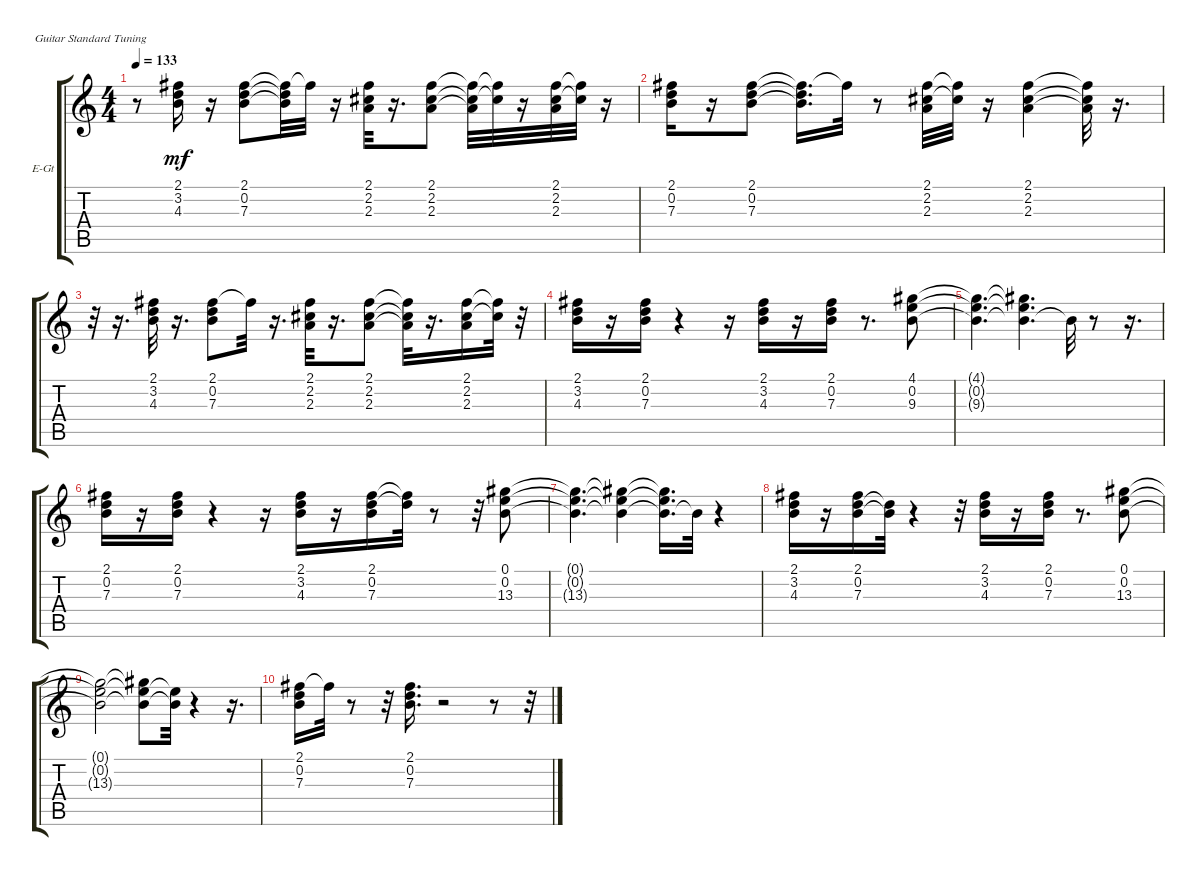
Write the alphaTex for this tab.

\defaultSystemsLayout 4
\bracketExtendMode groupsimilarinstruments
\firstSystemTrackNameOrientation horizontal
\otherSystemsTrackNameOrientation horizontal
\track ("Electric Guitar" "E-Gt") {instrument electricguitarclean}
\staff {score tabs}
\tuning (E4 B3 G3 D3 A2 E2)
\ts (4 4)
\tempo 133
\clef g2
\scale
0.5
\ks c
r.8{dy mf} (3.2 2.1 4.3).16 r.16 (2.1 0.2 7.3).8 (2.1{t} 0.2{t} 7.3{t}).32 2.1{t}.32 r.16 (2.3 2.1 2.2).32 r.16{d} (2.3 2.1 2.2).8 (2.3{t} 2.1{t} 2.2{t}).32 (2.1{t} 2.2{t}).32 r.16 (2.1 2.3 2.2).32 (2.1{t} 2.2{t}).32 r.16 |
\scale
0.5 (0.2 7.3 2.1).16 r.16 (2.1 0.2 7.3).8 (2.1{t} 0.2{t} 7.3{t}).16{d} 2.1{t}.32 r.8 (2.1 2.3 2.2).32 (2.1{t} 2.2{t}).32 r.16 (2.2 2.1 2.3).4 (2.2{t} 2.1{t} 2.3{t}).32 r.16{d} |
\scale
0.5 r.32 r.16{d} (3.2 4.3 2.1).32 r.16{d} (0.2 2.1 7.3).8 2.1{t}.32 r.16{d} (2.1 2.3 2.2).32 r.16{d} (2.3 2.2 2.1).8 (2.3{t} 2.2{t} 2.1{t}).32 r.16{d} (2.1 2.3 2.2).16 (2.1{t} 2.2{t}).32 r.32 |
\scale
0.5 (3.2 4.3 2.1).16 r.16 (0.2 2.1 7.3).16 r.4 r.16 (3.2 4.3 2.1).16 r.16 (0.2 7.3 2.1).16 r.8{d} (0.2 4.1 9.3).8 |
\scale
0.5 (0.2{t} 4.1{t} 9.3{t}).4{d} (0.2{t} 4.1{t} 9.3{t}).4{d} 0.2{t}.32 r.8 r.16{d} |
\scale
0.5 (0.2 7.3 2.1).16 r.16 (0.2 7.3 2.1).16 r.4 r.16 (3.2 4.3 2.1).16 r.16 (0.2 2.1 7.3).16 (2.1{t} 7.3{t}).32 r.8 r.32 (0.2 0.1 13.3).8 |
\scale
0.5 (0.2{t} 0.1{t} 13.3{t}).4{d} (0.2{t} 0.1{t} 13.3{t}).4 (0.2{t} 0.1{t} 13.3{t}).16{d} 0.2{t}.32 r.4 |
\scale
0.5 (3.2 2.1 4.3).16 r.16 (2.1 0.2 7.3).16 (0.2{t} 7.3{t}).32 r.4 r.32 (3.2 4.3 2.1).16 r.16 (0.2 7.3 2.1).16 r.8{d} (0.2 0.1 13.3).8 |
\scale
0.5 (0.2{t} 0.1{t} 13.3{t}).2 (0.2{t} 0.1{t} 13.3{t}).8 (0.2{t} 0.1{t}).32 r.4 r.16{d} |
(0.2 7.3 2.1).16 2.1{t}.32 r.8 r.32 (0.2 7.3 2.1).16{d} r.2 r.8 r.32
